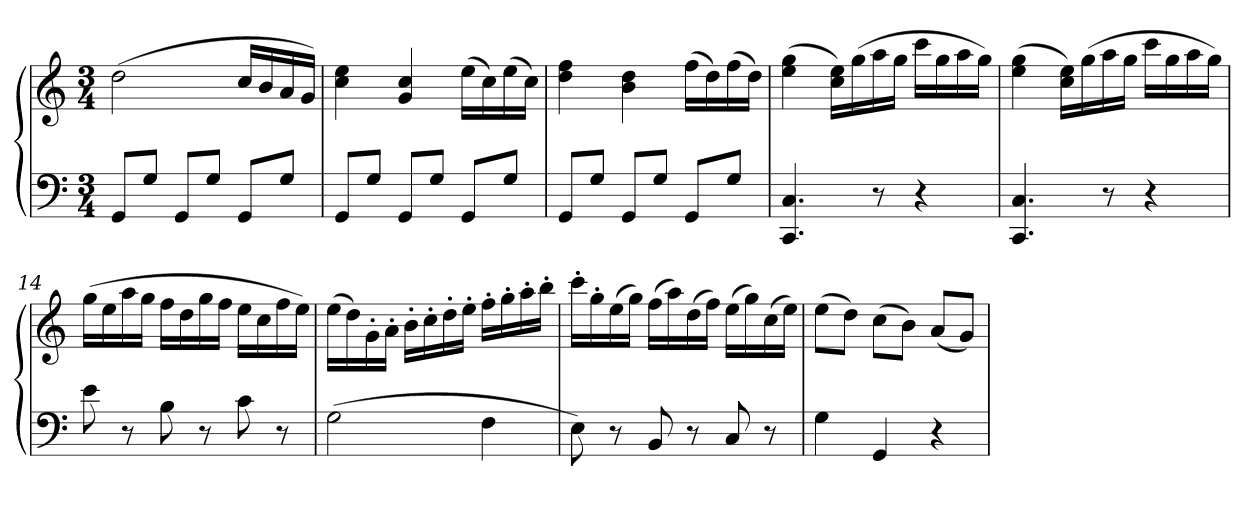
**kern	**kern
*part1	*part1
*staff2	*staff1
*clefF4	*clefG2
*k[]	*k[]
*M3/4	*M3/4
=	=
8GGL	(2dd
8GJ	.
8GGL	.
8GJ	.
8GGL	16ccLL
.	16b
8GJ	16a
.	16gJJ)
=10	=10
8GGL	4cc 4ee
8GJ	.
8GGL	4g 4cc
8GJ	.
8GGL	(16eeLL
.	16cc)
8GJ	(16ee
.	16ccJJ)
=11	=11
8GGL	4dd 4ff
8GJ	.
8GGL	4b 4dd
8GJ	.
8GGL	(16ffLL
.	16dd)
8GJ	(16ff
.	16ddJJ)
=12	=12
4.CC 4.C	(4ee 4gg
.	16cc 16eeLL)
.	(16gg
8r	16aa
.	16ggJJ
4r	16cccLL
.	16gg
.	16aa
.	16ggJJ)
=13	=13
4.CC 4.C	(4ee 4gg
.	16cc 16eeLL)
.	(16gg
8r	16aa
.	16ggJJ
4r	16cccLL
.	16gg
.	16aa
.	16ggJJ)
=14	=14
8e	(16ggLL
.	16ee
8r	16aa
.	16ggJJ
8B	16ffLL
.	16dd
8r	16gg
.	16ffJJ
8c	16eeLL
.	16cc
8r	16ff
.	16eeJJ)
=15	=15
(2G	(16eeLL
.	16dd)
.	16g'
.	16a'JJ
.	16b'LL
.	16cc'
.	16dd'
.	16ee'JJ
4F	16ff'LL
.	16gg'
.	16aa'
.	16bb'JJ
=16	=16
8E)	16ccc'LL
.	16gg'
8r	(16ee
.	16ggJJ)
8BB	(16ffLL
.	16aa)
8r	(16dd
.	16ffJJ)
8C	(16eeLL
.	16gg)
8r	(16cc
.	16eeJJ)
=17	=17
4G	(8eeL
.	8ddJ)
4GG	(8ccL
.	8bJ)
4r	(8aL
.	8gJ)
=	=
*-	*-
